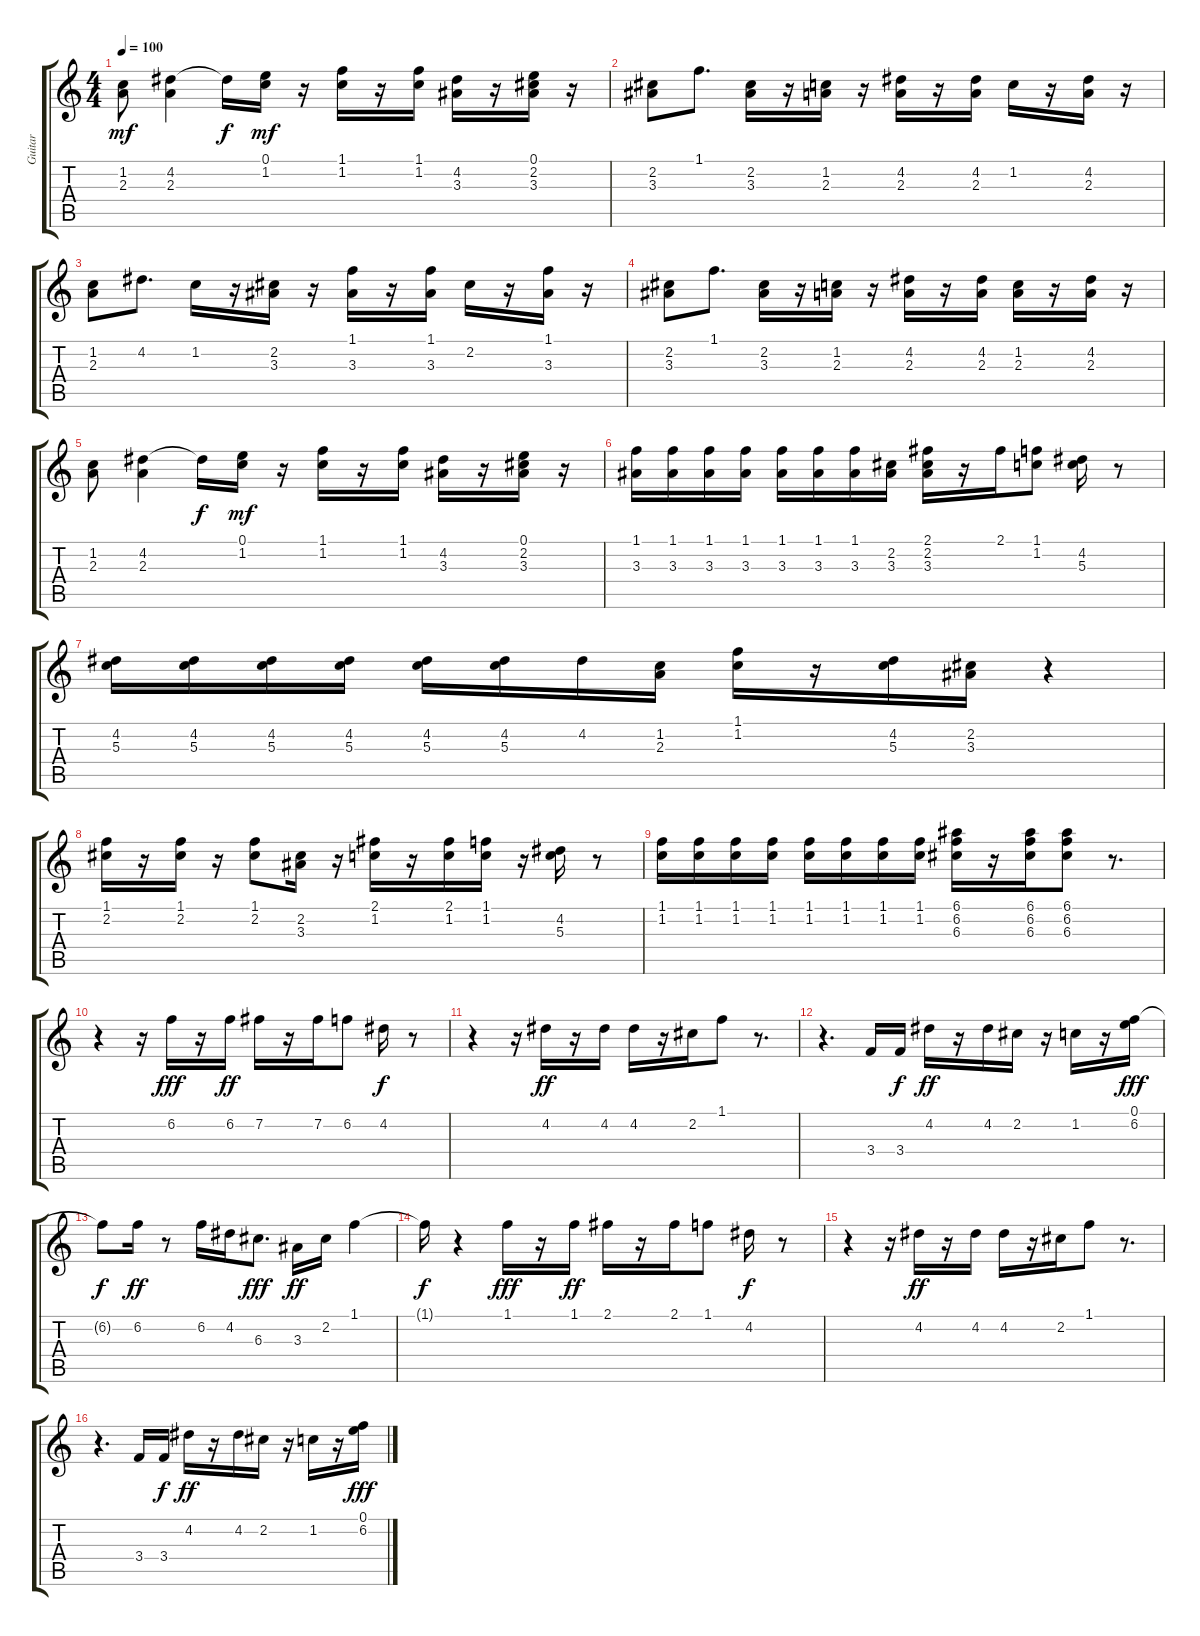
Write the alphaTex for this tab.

\track ("Guitar" "Guitar") {instrument electricguitarjazz}
\staff {score tabs}
\tuning (E4 B3 G3 D3 A2 E2) {hide}
\ts (4 4)
\tempo 100
\clef g2
\ks c
(1.2 2.3).8{dy mf} (4.2 2.3).4 4.2{t}.16{dy f} (0.1 1.2).16{dy mf} r.16 (1.1 1.2).16 r.16 (1.1 1.2).16 (4.2 3.3).16 r.16 (0.1 2.2 3.3).16 r.16 |
(2.2 3.3).8 1.1.8{d} (2.2 3.3).16 r.16 (1.2 2.3).16 r.16 (4.2 2.3).16 r.16 (4.2 2.3).16 1.2.16 r.16 (4.2 2.3).16 r.16 |
(1.2 2.3).8 4.2.8{d} 1.2.16 r.16 (2.2 3.3).16 r.16 (1.1 3.3).16 r.16 (1.1 3.3).16 2.2.16 r.16 (1.1 3.3).16 r.16 |
(2.2 3.3).8 1.1.8{d} (2.2 3.3).16 r.16 (1.2 2.3).16 r.16 (4.2 2.3).16 r.16 (4.2 2.3).16 (1.2 2.3).16 r.16 (4.2 2.3).16 r.16 |
(1.2 2.3).8 (4.2 2.3).4 4.2{t}.16{dy f} (0.1 1.2).16{dy mf} r.16 (1.1 1.2).16 r.16 (1.1 1.2).16 (4.2 3.3).16 r.16 (0.1 2.2 3.3).16 r.16 |
(1.1 3.3).16 (1.1 3.3).16 (1.1 3.3).16 (1.1 3.3).16 (1.1 3.3).16 (1.1 3.3).16 (1.1 3.3).16 (2.2 3.3).16 (2.1 2.2 3.3).16 r.16 2.1.16 (1.1 1.2).8 (4.2 5.3).16 r.8 |
(4.2 5.3).16 (4.2 5.3).16 (4.2 5.3).16 (4.2 5.3).16 (4.2 5.3).16 (4.2 5.3).16 4.2.16 (1.2 2.3).16 (1.1 1.2).16 r.16 (4.2 5.3).16 (2.2 3.3).16 r.4 |
(1.1 2.2).16 r.16 (1.1 2.2).16 r.16 (1.1 2.2).8 (2.2 3.3).16 r.16 (2.1 1.2).16 r.16 (2.1 1.2).16 (1.1 1.2).16 r.16 (4.2 5.3).16 r.8 |
(1.1 1.2).16 (1.1 1.2).16 (1.1 1.2).16 (1.1 1.2).16 (1.1 1.2).16 (1.1 1.2).16 (1.1 1.2).16 (1.1 1.2).16 (6.1 6.2 6.3).16 r.16 (6.1 6.2 6.3).16 (6.1 6.2 6.3).8 r.8{d} |
r.4 r.16 6.2.16{dy fff} r.16 6.2.16{dy ff} 7.2.16 r.16 7.2.16 6.2.8 4.2.16{dy f} r.8 |
r.4 r.16 4.2.16{dy ff} r.16 4.2.16 4.2.16 r.16 2.2.16 1.1.8 r.8{d} |
r.4{d} 3.4.16 3.4.16{dy f} 4.2.16{dy ff} r.16 4.2.16 2.2.16 r.16 1.2.16 r.16 (0.1 6.2).16{dy fff} |
6.2{t}.8{dy f} 6.2.16{dy ff} r.8 6.2.16 4.2.16 6.3.8{d dy fff} 3.3.16{dy ff} 2.2.16 1.1.4 |
1.1{t}.16{dy f} r.4 1.1.16{dy fff} r.16 1.1.16{dy ff} 2.1.16 r.16 2.1.16 1.1.8 4.2.16{dy f} r.8 |
r.4 r.16 4.2.16{dy ff} r.16 4.2.16 4.2.16 r.16 2.2.16 1.1.8 r.8{d} |
r.4{d} 3.4.16 3.4.16{dy f} 4.2.16{dy ff} r.16 4.2.16 2.2.16 r.16 1.2.16 r.16 (0.1 6.2).16{dy fff}
